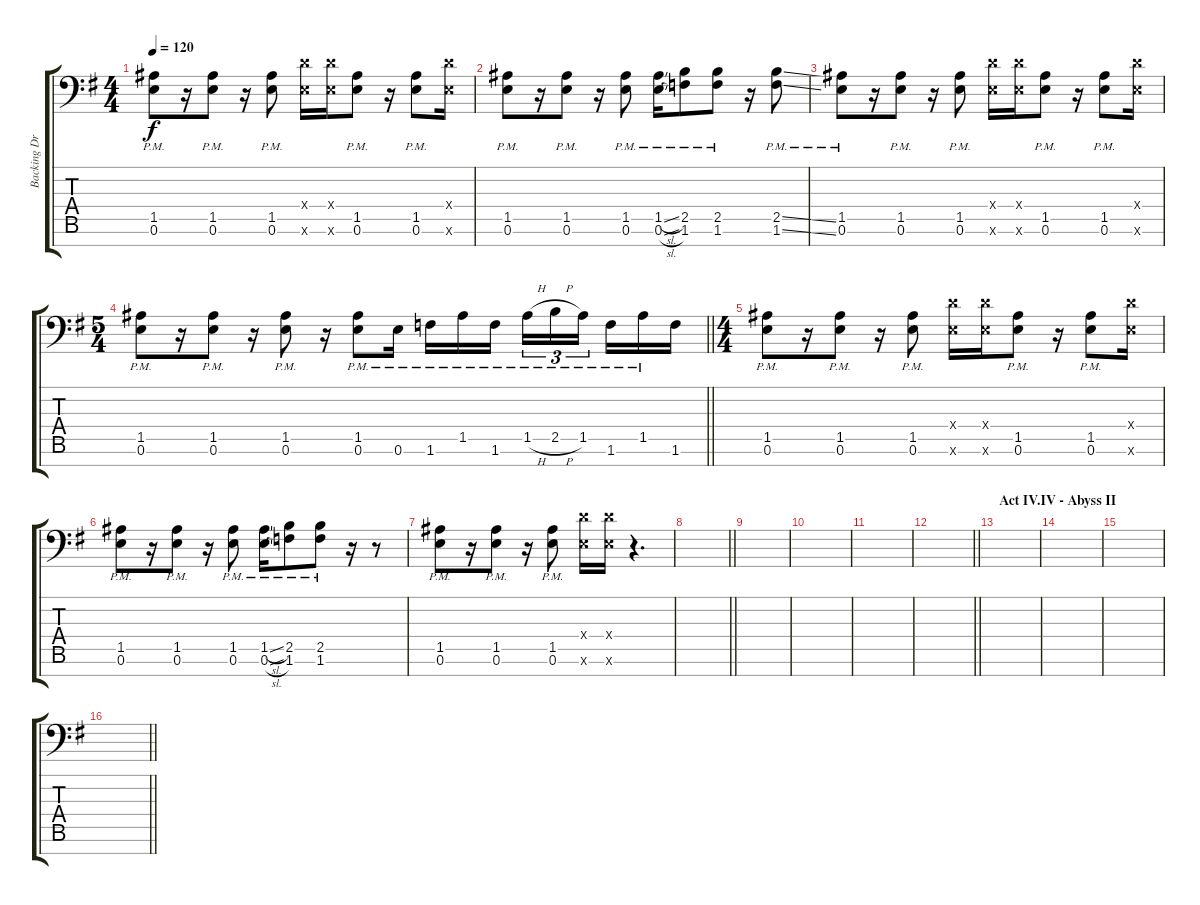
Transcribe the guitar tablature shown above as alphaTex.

\track ("Backing Dropped A" "Backing Dr") {instrument distortionguitar}
\staff {score tabs}
\tuning (E4 B3 G3 D3 A2 E2 A1) {hide}
\ts (4 4)
\tempo 120
\clef f4
\ks eminor
(1.5{pm} 0.6{pm}).8{dy f} r.16 (1.5{pm} 0.6{pm}).8 r.16 (1.5{pm} 0.6{pm}).8 (0.4{x} 0.6{x}).16 (0.4{x} 0.6{x}).16 (1.5{pm} 0.6{pm}).8 r.16 (1.5{pm} 0.6{pm}).8 (0.4{x} 0.6{x}).16 |
(1.5{pm} 0.6{pm}).8 r.16 (1.5{pm} 0.6{pm}).8 r.16 (1.5{pm} 0.6{pm}).8 (1.5{sl pm} 0.6{sl pm}).16 (2.5{pm} 1.6{pm}).8 (2.5{pm} 1.6{pm}).8 r.16 (2.5{ss pm} 1.6{ss pm}).8 |
(1.5{pm} 0.6{pm}).8 r.16 (1.5{pm} 0.6{pm}).8 r.16 (1.5{pm} 0.6{pm}).8 (0.4{x} 0.6{x}).16 (0.4{x} 0.6{x}).16 (1.5{pm} 0.6{pm}).8 r.16 (1.5{pm} 0.6{pm}).8 (0.4{x} 0.6{x}).16 |
\ts (5 4)
\barLineRight lightlight
(1.5{pm} 0.6{pm}).8 r.16 (1.5{pm} 0.6{pm}).8 r.16 (1.5{pm} 0.6{pm}).8 r.16 (1.5{pm} 0.6{pm}).8 0.6{pm}.16 1.6{pm}.16 1.5{pm}.16 1.6{pm}.16{beam splitsecondary} 1.5{h pm}.16{tu (3 2)} 2.5{h pm}.16{tu (3 2)} 1.5{pm}.16{tu (3 2) beam splitsecondary} 1.6{pm}.16 1.5{pm}.16 1.6.16 |
\ts (4 4)
\section ("" "")
(1.5{pm} 0.6{pm}).8 r.16 (1.5{pm} 0.6{pm}).8 r.16 (1.5{pm} 0.6{pm}).8 (0.4{x} 0.6{x}).16 (0.4{x} 0.6{x}).16 (1.5{pm} 0.6{pm}).8 r.16 (1.5{pm} 0.6{pm}).8 (0.4{x} 0.6{x}).16 |
(1.5{pm} 0.6{pm}).8 r.16 (1.5{pm} 0.6{pm}).8 r.16 (1.5{pm} 0.6{pm}).8 (1.5{sl pm} 0.6{sl pm}).16 (2.5{pm} 1.6{pm}).8 (2.5{pm} 1.6{pm}).8 r.16 r.8 |
(1.5{pm} 0.6{pm}).8 r.16 (1.5{pm} 0.6{pm}).8 r.16 (1.5{pm} 0.6{pm}).8 (0.4{x} 0.6{x}).16 (0.4{x} 0.6{x}).16 r.4{d} |
\barLineRight lightlight
|
|
|
|
\barLineRight lightlight
|
\section ("" "Act IV.IV - Abyss II")
|
|
|
\barLineRight lightlight
